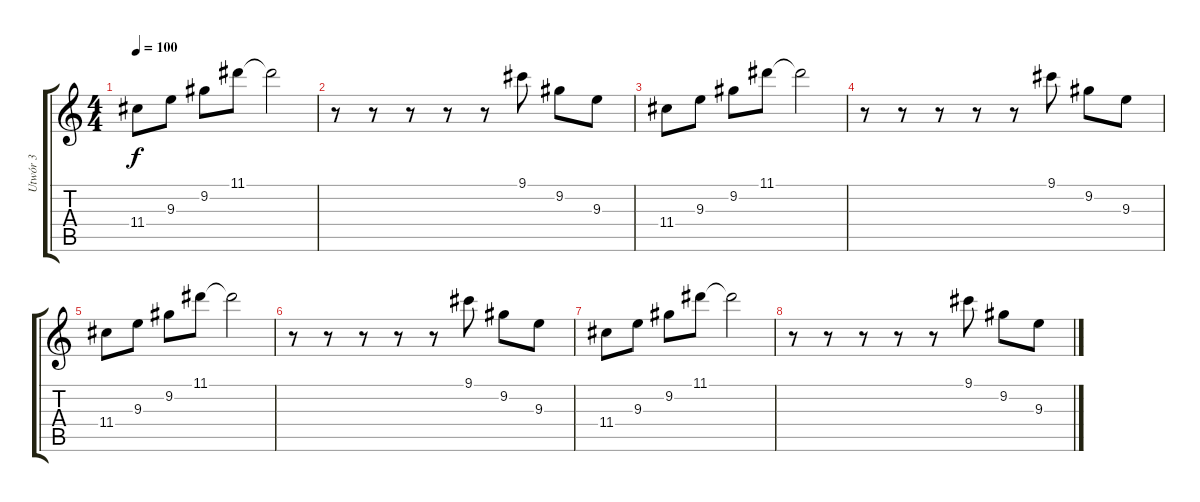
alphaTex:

\track ("Utwór 3" "Utwór 3") {instrument electricguitarjazz}
\staff {score tabs}
\tuning (E4 B3 G3 D3 A2 E2) {hide}
\ts (4 4)
\tempo 100
\clef g2
\ks c
11.4.8{dy f} 9.3.8 9.2.8 11.1.8 11.1{t}.2 |
r.8 r.8 r.8 r.8 r.8 9.1.8 9.2.8 9.3.8 |
11.4.8 9.3.8 9.2.8 11.1.8 11.1{t}.2 |
r.8 r.8 r.8 r.8 r.8 9.1.8 9.2.8 9.3.8 |
11.4.8 9.3.8 9.2.8 11.1.8 11.1{t}.2 |
r.8 r.8 r.8 r.8 r.8 9.1.8 9.2.8 9.3.8 |
11.4.8 9.3.8 9.2.8 11.1.8 11.1{t}.2 |
r.8 r.8 r.8 r.8 r.8 9.1.8 9.2.8 9.3.8
